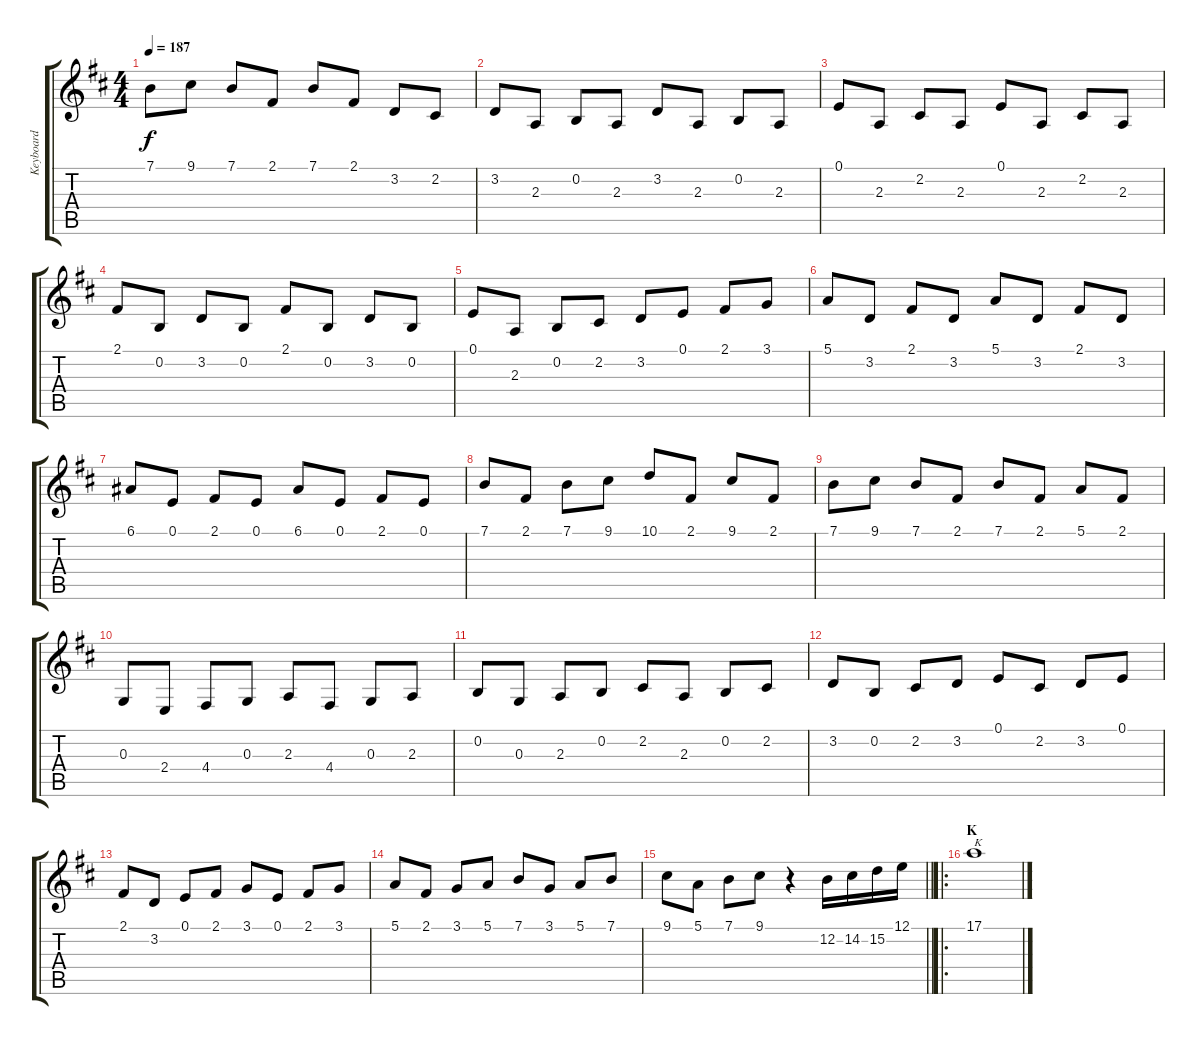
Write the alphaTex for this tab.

\track ("Keyboard" "Keyboard") {instrument stringensemble1}
\staff {score tabs}
\tuning (E4 B3 G3 D3 A2 E2) {hide}
\ts (4 4)
\tempo 187
\clef g2
\ks d
7.1.8{dy f} 9.1.8 7.1.8 2.1.8 7.1.8 2.1.8 3.2.8 2.2.8 |
3.2.8 2.3.8 0.2.8 2.3.8 3.2.8 2.3.8 0.2.8 2.3.8 |
0.1.8 2.3.8 2.2.8 2.3.8 0.1.8 2.3.8 2.2.8 2.3.8 |
2.1.8 0.2.8 3.2.8 0.2.8 2.1.8 0.2.8 3.2.8 0.2.8 |
0.1.8 2.3.8 0.2.8 2.2.8 3.2.8 0.1.8 2.1.8 3.1.8 |
5.1.8 3.2.8 2.1.8 3.2.8 5.1.8 3.2.8 2.1.8 3.2.8 |
6.1.8 0.1.8 2.1.8 0.1.8 6.1.8 0.1.8 2.1.8 0.1.8 |
7.1.8 2.1.8 7.1.8 9.1.8 10.1.8 2.1.8 9.1.8 2.1.8 |
7.1.8 9.1.8 7.1.8 2.1.8 7.1.8 2.1.8 5.1.8 2.1.8 |
0.3.8 2.4.8 4.4.8 0.3.8 2.3.8 4.4.8 0.3.8 2.3.8 |
0.2.8 0.3.8 2.3.8 0.2.8 2.2.8 2.3.8 0.2.8 2.2.8 |
3.2.8 0.2.8 2.2.8 3.2.8 0.1.8 2.2.8 3.2.8 0.1.8 |
2.1.8 3.2.8 0.1.8 2.1.8 3.1.8 0.1.8 2.1.8 3.1.8 |
5.1.8 2.1.8 3.1.8 5.1.8 7.1.8 3.1.8 5.1.8 7.1.8 |
\barLineRight lightlight
9.1.8 5.1.8 7.1.8 9.1.8 r.4 12.2.16{volume 14} 14.2.16 15.2.16 12.1.16 |
\ro
\section ("" "K")
17.1.1{txt "K"}
